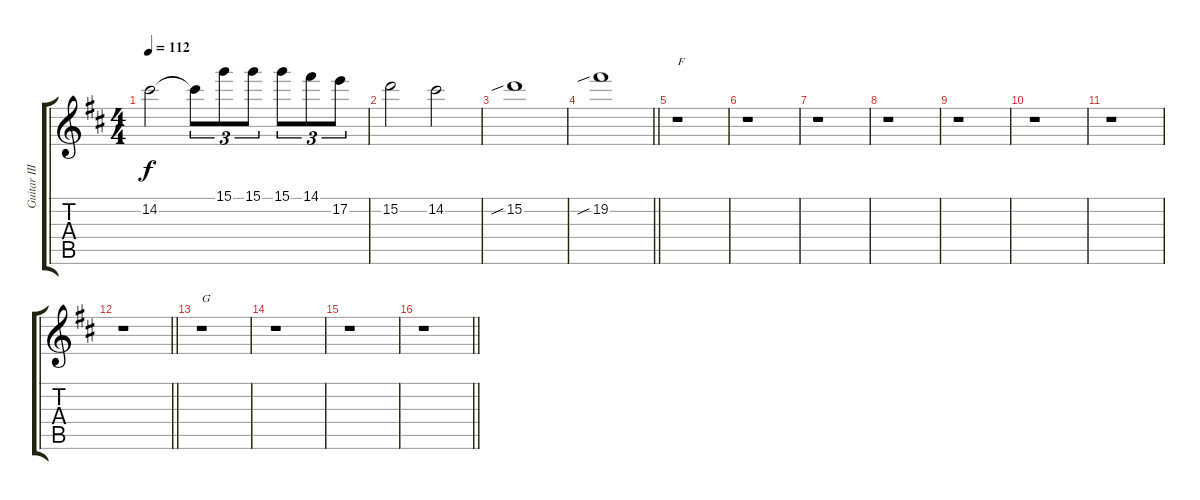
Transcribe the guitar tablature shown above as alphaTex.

\track ("Guitar III" "Guitar III") {instrument overdrivenguitar}
\staff {score tabs}
\tuning (E4 B3 G3 D3 A2 E2) {hide}
\ts (4 4)
\tempo 112
\clef g2
\ks d
14.2.2{dy f} 14.2{t}.8{tu (3 2)} 15.1.8{tu (3 2)} 15.1.8{tu (3 2)} 15.1.8{tu (3 2)} 14.1.8{tu (3 2)} 17.2.8{tu (3 2)} |
15.2.2 14.2.2 |
15.2{sib}.1 |
\barLineRight lightlight
19.2{sib}.1 |
r.1{txt "F"} |
r.1 |
r.1 |
r.1 |
r.1 |
r.1 |
r.1 |
\barLineRight lightlight
r.1 |
r.1{txt "G"} |
r.1 |
r.1 |
\barLineRight lightlight
r.1
